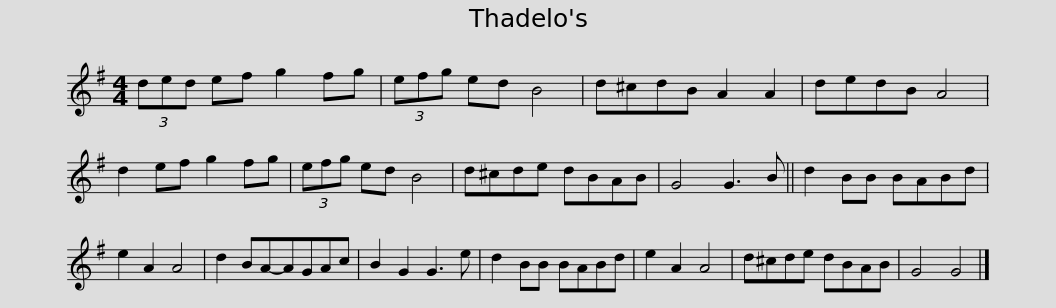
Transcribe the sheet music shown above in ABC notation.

X:1
L:1/8
M:4/4
I:linebreak $
K:G
V:1 treble
V:1
 (3ded ef g2 fg | (3efg ed B4 | d^cdB A2 A2 | dedB A4 | d2 ef g2 fg | %5
 (3efg ed B4 |$ d^cde dBAB | G4 G3 B || d2 BB BABd | e2 A2 A4 | %10
 d2 BA-AGAc | B2 G2 G3 e | d2 BB BABd | e2 A2 A4 |$ d^cde dBAB | %15
 G4 G4 |] %16
